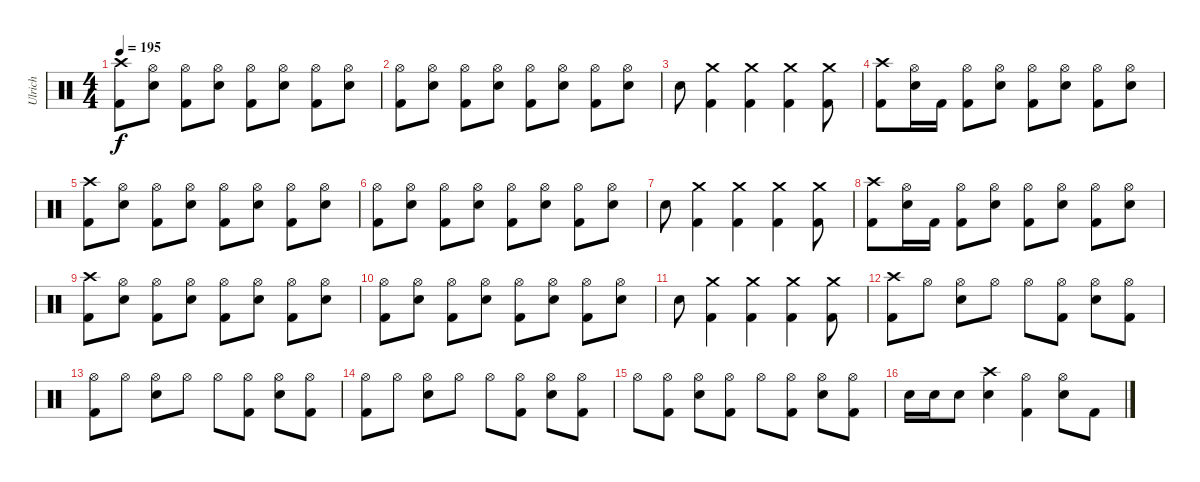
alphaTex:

\track ("Ulrich" "Ulrich") {instrument percussion}
\staff {score}
\articulation defaults
\ts (4 4)
\tempo 195
\clef neutral
\ks c
("Crash high (hit)" "Kick (hit) 2").8{dy f} ("Hi-Hat (open)" "Snare (hit) 2").8 ("Hi-Hat (open)" "Kick (hit) 2").8 ("Hi-Hat (open)" "Snare (hit) 2").8 ("Hi-Hat (open)" "Kick (hit) 2").8 ("Hi-Hat (open)" "Snare (hit) 2").8 ("Hi-Hat (open)" "Kick (hit) 2").8 ("Hi-Hat (open)" "Snare (hit) 2").8 |
("Hi-Hat (open)" "Kick (hit) 2").8 ("Hi-Hat (open)" "Snare (hit) 2").8 ("Hi-Hat (open)" "Kick (hit) 2").8 ("Hi-Hat (open)" "Snare (hit) 2").8 ("Hi-Hat (open)" "Kick (hit) 2").8 ("Hi-Hat (open)" "Snare (hit) 2").8 ("Hi-Hat (open)" "Kick (hit) 2").8 ("Hi-Hat (open)" "Snare (hit) 2").8 |
"Snare (hit) 2".8 ("Crash medium (hit)" "Kick (hit) 2").4 ("Crash medium (hit)" "Kick (hit) 2").4 ("Crash medium (hit)" "Kick (hit) 2").4 ("Crash medium (hit)" "Kick (hit) 2").8 |
("Crash high (hit)" "Kick (hit) 2").8 ("Hi-Hat (open)" "Snare (hit) 2").16 "Kick (hit) 2".16 ("Hi-Hat (open)" "Kick (hit) 2").8 ("Hi-Hat (open)" "Snare (hit) 2").8 ("Hi-Hat (open)" "Kick (hit) 2").8 ("Hi-Hat (open)" "Snare (hit) 2").8 ("Hi-Hat (open)" "Kick (hit) 2").8 ("Hi-Hat (open)" "Snare (hit) 2").8 |
("Crash high (hit)" "Kick (hit) 2").8 ("Hi-Hat (open)" "Snare (hit) 2").8 ("Hi-Hat (open)" "Kick (hit) 2").8 ("Hi-Hat (open)" "Snare (hit) 2").8 ("Hi-Hat (open)" "Kick (hit) 2").8 ("Hi-Hat (open)" "Snare (hit) 2").8 ("Hi-Hat (open)" "Kick (hit) 2").8 ("Hi-Hat (open)" "Snare (hit) 2").8 |
("Hi-Hat (open)" "Kick (hit) 2").8 ("Hi-Hat (open)" "Snare (hit) 2").8 ("Hi-Hat (open)" "Kick (hit) 2").8 ("Hi-Hat (open)" "Snare (hit) 2").8 ("Hi-Hat (open)" "Kick (hit) 2").8 ("Hi-Hat (open)" "Snare (hit) 2").8 ("Hi-Hat (open)" "Kick (hit) 2").8 ("Hi-Hat (open)" "Snare (hit) 2").8 |
"Snare (hit) 2".8 ("Crash medium (hit)" "Kick (hit) 2").4 ("Crash medium (hit)" "Kick (hit) 2").4 ("Crash medium (hit)" "Kick (hit) 2").4 ("Crash medium (hit)" "Kick (hit) 2").8 |
("Crash high (hit)" "Kick (hit) 2").8 ("Hi-Hat (open)" "Snare (hit) 2").16 "Kick (hit) 2".16 ("Hi-Hat (open)" "Kick (hit) 2").8 ("Hi-Hat (open)" "Snare (hit) 2").8 ("Hi-Hat (open)" "Kick (hit) 2").8 ("Hi-Hat (open)" "Snare (hit) 2").8 ("Hi-Hat (open)" "Kick (hit) 2").8 ("Hi-Hat (open)" "Snare (hit) 2").8 |
("Crash high (hit)" "Kick (hit) 2").8 ("Hi-Hat (open)" "Snare (hit) 2").8 ("Hi-Hat (open)" "Kick (hit) 2").8 ("Hi-Hat (open)" "Snare (hit) 2").8 ("Hi-Hat (open)" "Kick (hit) 2").8 ("Hi-Hat (open)" "Snare (hit) 2").8 ("Hi-Hat (open)" "Kick (hit) 2").8 ("Hi-Hat (open)" "Snare (hit) 2").8 |
("Hi-Hat (open)" "Kick (hit) 2").8 ("Hi-Hat (open)" "Snare (hit) 2").8 ("Hi-Hat (open)" "Kick (hit) 2").8 ("Hi-Hat (open)" "Snare (hit) 2").8 ("Hi-Hat (open)" "Kick (hit) 2").8 ("Hi-Hat (open)" "Snare (hit) 2").8 ("Hi-Hat (open)" "Kick (hit) 2").8 ("Hi-Hat (open)" "Snare (hit) 2").8 |
"Snare (hit) 2".8 ("Crash medium (hit)" "Kick (hit) 2").4 ("Crash medium (hit)" "Kick (hit) 2").4 ("Crash medium (hit)" "Kick (hit) 2").4 ("Crash medium (hit)" "Kick (hit) 2").8 |
("Crash high (hit)" "Kick (hit) 2").8 "Hi-Hat (open)".8 ("Hi-Hat (open)" "Snare (hit) 2").8 "Hi-Hat (open)".8 "Hi-Hat (open)".8 ("Hi-Hat (open)" "Kick (hit) 2").8 ("Hi-Hat (open)" "Snare (hit) 2").8 ("Hi-Hat (open)" "Kick (hit) 2").8 |
("Hi-Hat (open)" "Kick (hit) 2").8 "Hi-Hat (open)".8 ("Hi-Hat (open)" "Snare (hit) 2").8 "Hi-Hat (open)".8 "Hi-Hat (open)".8 ("Hi-Hat (open)" "Kick (hit) 2").8 ("Hi-Hat (open)" "Snare (hit) 2").8 ("Hi-Hat (open)" "Kick (hit) 2").8 |
("Hi-Hat (open)" "Kick (hit) 2").8 "Hi-Hat (open)".8 ("Hi-Hat (open)" "Snare (hit) 2").8 "Hi-Hat (open)".8 "Hi-Hat (open)".8 ("Hi-Hat (open)" "Kick (hit) 2").8 ("Hi-Hat (open)" "Snare (hit) 2").8 ("Hi-Hat (open)" "Kick (hit) 2").8 |
"Hi-Hat (open)".8 ("Hi-Hat (open)" "Kick (hit) 2").8 ("Hi-Hat (open)" "Snare (hit) 2").8 ("Hi-Hat (open)" "Kick (hit) 2").8 "Hi-Hat (open)".8 ("Hi-Hat (open)" "Kick (hit) 2").8 ("Hi-Hat (open)" "Snare (hit) 2").8 ("Hi-Hat (open)" "Kick (hit) 2").8 |
"Snare (hit) 2".16 "Snare (hit) 2".16 "Snare (hit) 2".8 ("Crash high (hit)" "Snare (hit) 2").4 ("Hi-Hat (open)" "Kick (hit) 2").4 ("Hi-Hat (open)" "Snare (hit) 2").8 "Kick (hit) 2".8
